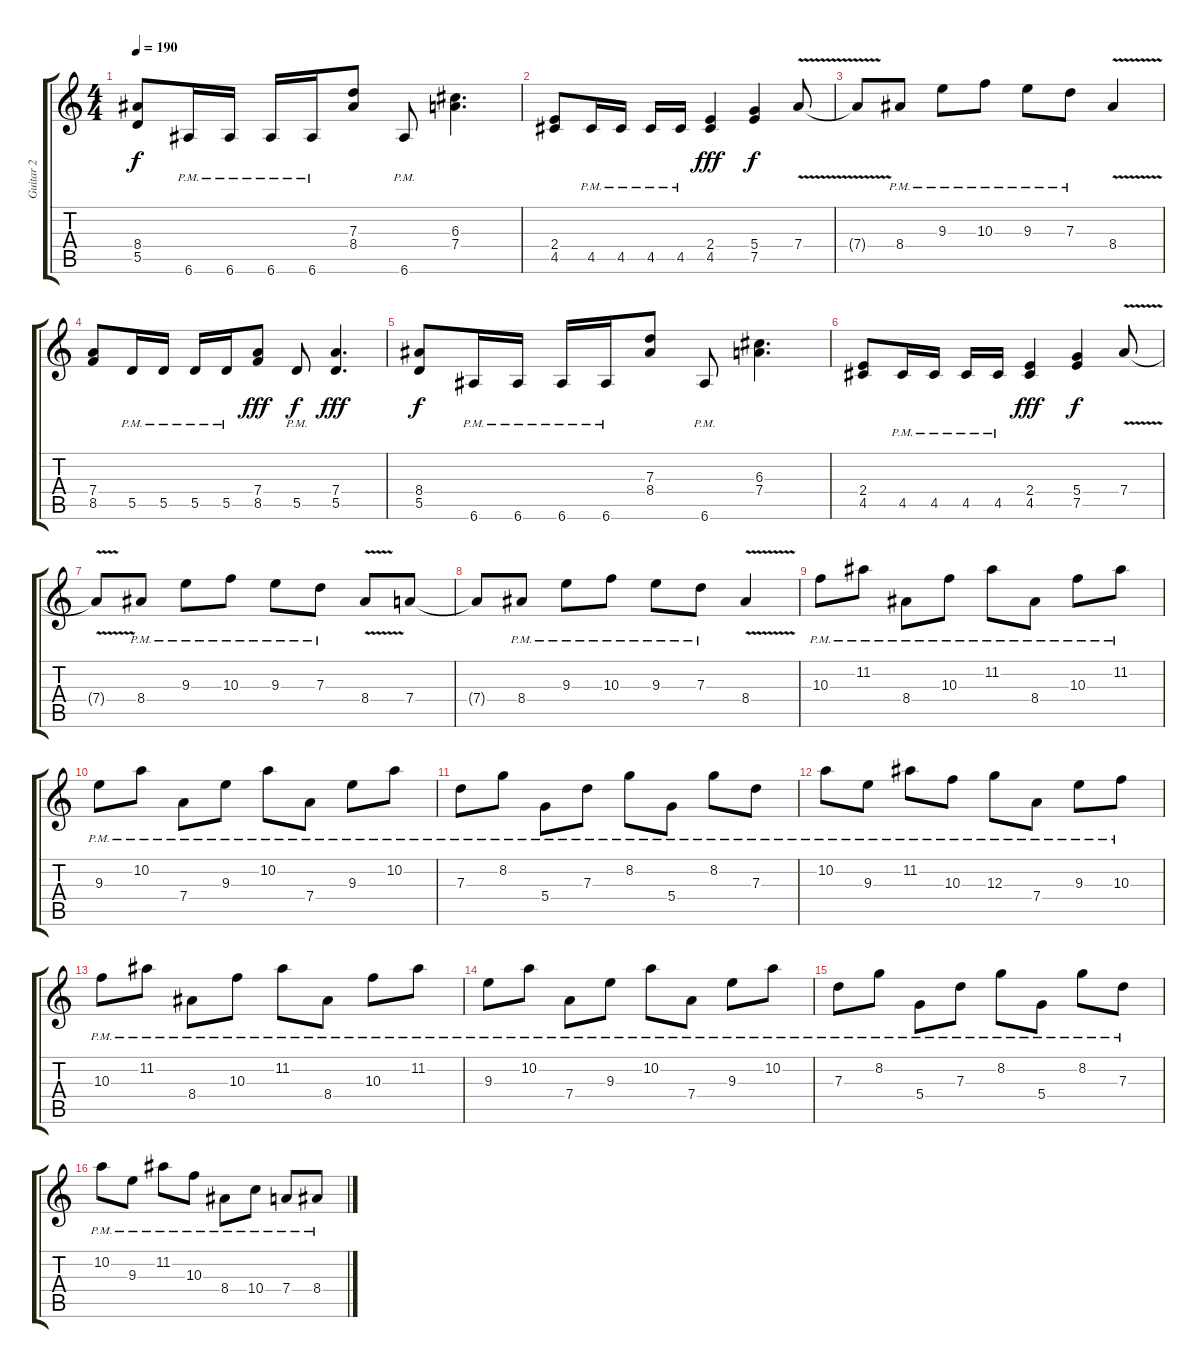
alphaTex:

\track ("Guitar 2" "Guitar 2") {instrument distortionguitar}
\staff {score tabs}
\tuning (E4 B3 G3 D3 A2 E2) {hide}
\ts (4 4)
\tempo 190
\clef g2
\ks c
(8.4 5.5).8{dy f} 6.6{pm}.16 6.6{pm}.16 6.6{pm}.16 6.6{pm}.16 (7.3 8.4).8 6.6{pm}.8 (6.3 7.4).4{d} |
(2.4 4.5).8 4.5{pm}.16 4.5{pm}.16 4.5{pm}.16 4.5{pm}.16 (2.4 4.5).4{dy fff} (5.4 7.5).4{dy f} 7.4{v}.8 |
7.4{t}.8 8.4{pm}.8 9.3{pm}.8 10.3{pm}.8 9.3{pm}.8 7.3{pm}.8 8.4{v}.4 |
(7.4 8.5).8 5.5{pm}.16 5.5{pm}.16 5.5{pm}.16 5.5{pm}.16 (7.4 8.5).8{dy fff} 5.5{pm}.8{dy f} (7.4 5.5).4{d dy fff} |
(8.4 5.5).8{dy f} 6.6{pm}.16 6.6{pm}.16 6.6{pm}.16 6.6{pm}.16 (7.3 8.4).8 6.6{pm}.8 (6.3 7.4).4{d} |
(2.4 4.5).8 4.5{pm}.16 4.5{pm}.16 4.5{pm}.16 4.5{pm}.16 (2.4 4.5).4{dy fff} (5.4 7.5).4{dy f} 7.4{v}.8 |
7.4{t}.8 8.4{pm}.8 9.3{pm}.8 10.3{pm}.8 9.3{pm}.8 7.3{pm}.8 8.4{v}.8 7.4.8 |
7.4{t}.8 8.4{pm}.8 9.3{pm}.8 10.3{pm}.8 9.3{pm}.8 7.3{pm}.8 8.4{v}.4 |
10.3{pm}.8 11.2{pm}.8 8.4{pm}.8 10.3{pm}.8 11.2{pm}.8 8.4{pm}.8 10.3{pm}.8 11.2{pm}.8 |
9.3{pm}.8 10.2{pm}.8 7.4{pm}.8 9.3{pm}.8 10.2{pm}.8 7.4{pm}.8 9.3{pm}.8 10.2{pm}.8 |
7.3{pm}.8 8.2{pm}.8 5.4{pm}.8 7.3{pm}.8 8.2{pm}.8 5.4{pm}.8 8.2{pm}.8 7.3{pm}.8 |
10.2{pm}.8 9.3{pm}.8 11.2{pm}.8 10.3{pm}.8 12.3{pm}.8 7.4{pm}.8 9.3{pm}.8 10.3{pm}.8 |
10.3{pm}.8 11.2{pm}.8 8.4{pm}.8 10.3{pm}.8 11.2{pm}.8 8.4{pm}.8 10.3{pm}.8 11.2{pm}.8 |
9.3{pm}.8 10.2{pm}.8 7.4{pm}.8 9.3{pm}.8 10.2{pm}.8 7.4{pm}.8 9.3{pm}.8 10.2{pm}.8 |
7.3{pm}.8 8.2{pm}.8 5.4{pm}.8 7.3{pm}.8 8.2{pm}.8 5.4{pm}.8 8.2{pm}.8 7.3{pm}.8 |
10.2{pm}.8 9.3{pm}.8 11.2{pm}.8 10.3{pm}.8 8.4{pm}.8 10.4{pm}.8 7.4{pm}.8 8.4{pm}.8
